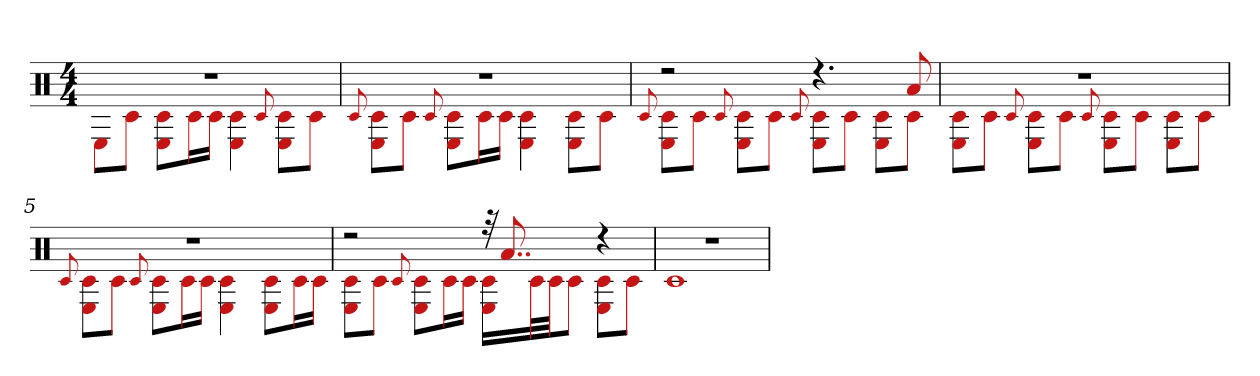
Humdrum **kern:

**kern
*part1
*staff1
*clefX
*k[]
*M4/4
=1
*^
1r	8EL
.	8c#J
.	8c# 8EL
.	16c#L
.	16c#JJ
.	4E 4c#
.	8qqc#
.	8c# 8EL
.	8c#J
=2	=2
.	8qqc#
1r	8c# 8EL
.	8c#J
.	8qqc#
.	8c# 8EL
.	16c#L
.	16c#JJ
.	4E 4c#
.	8c# 8EL
.	8c#J
=3	=3
.	8qqc#
2r	8c# 8EL
.	8c#J
.	8qqc#
.	8c# 8EL
.	8c#J
.	8qqc#
4.r	8c# 8EL
.	8c#J
.	8c# 8EL
8a	8c#J
=4	=4
1r	8E 8c#L
.	8c#J
.	8qqc#
.	8c# 8EL
.	8c#J
.	8qqc#
.	8c# 8EL
.	8c#J
.	8c# 8EL
.	8c#J
=5	=5
.	8qqc#
1r	8c# 8EL
.	8c#J
.	8qqc#
.	8c# 8EL
.	16c#L
.	16c#JJ
.	4E 4c#
.	8c# 8EL
.	16c#L
.	16c#JJ
=6	=6
2r	8c# 8EL
.	8c#J
.	8qqc#
.	8E 8c#L
.	16c#L
.	16c#JJ
32r	16E 16c#LL
8..a	.
.	32c#L
.	32c#JJ
.	8c#J
4r	8c# 8EL
.	8c#J
=7	=7
1r	1c#
*v	*v
=
*-
